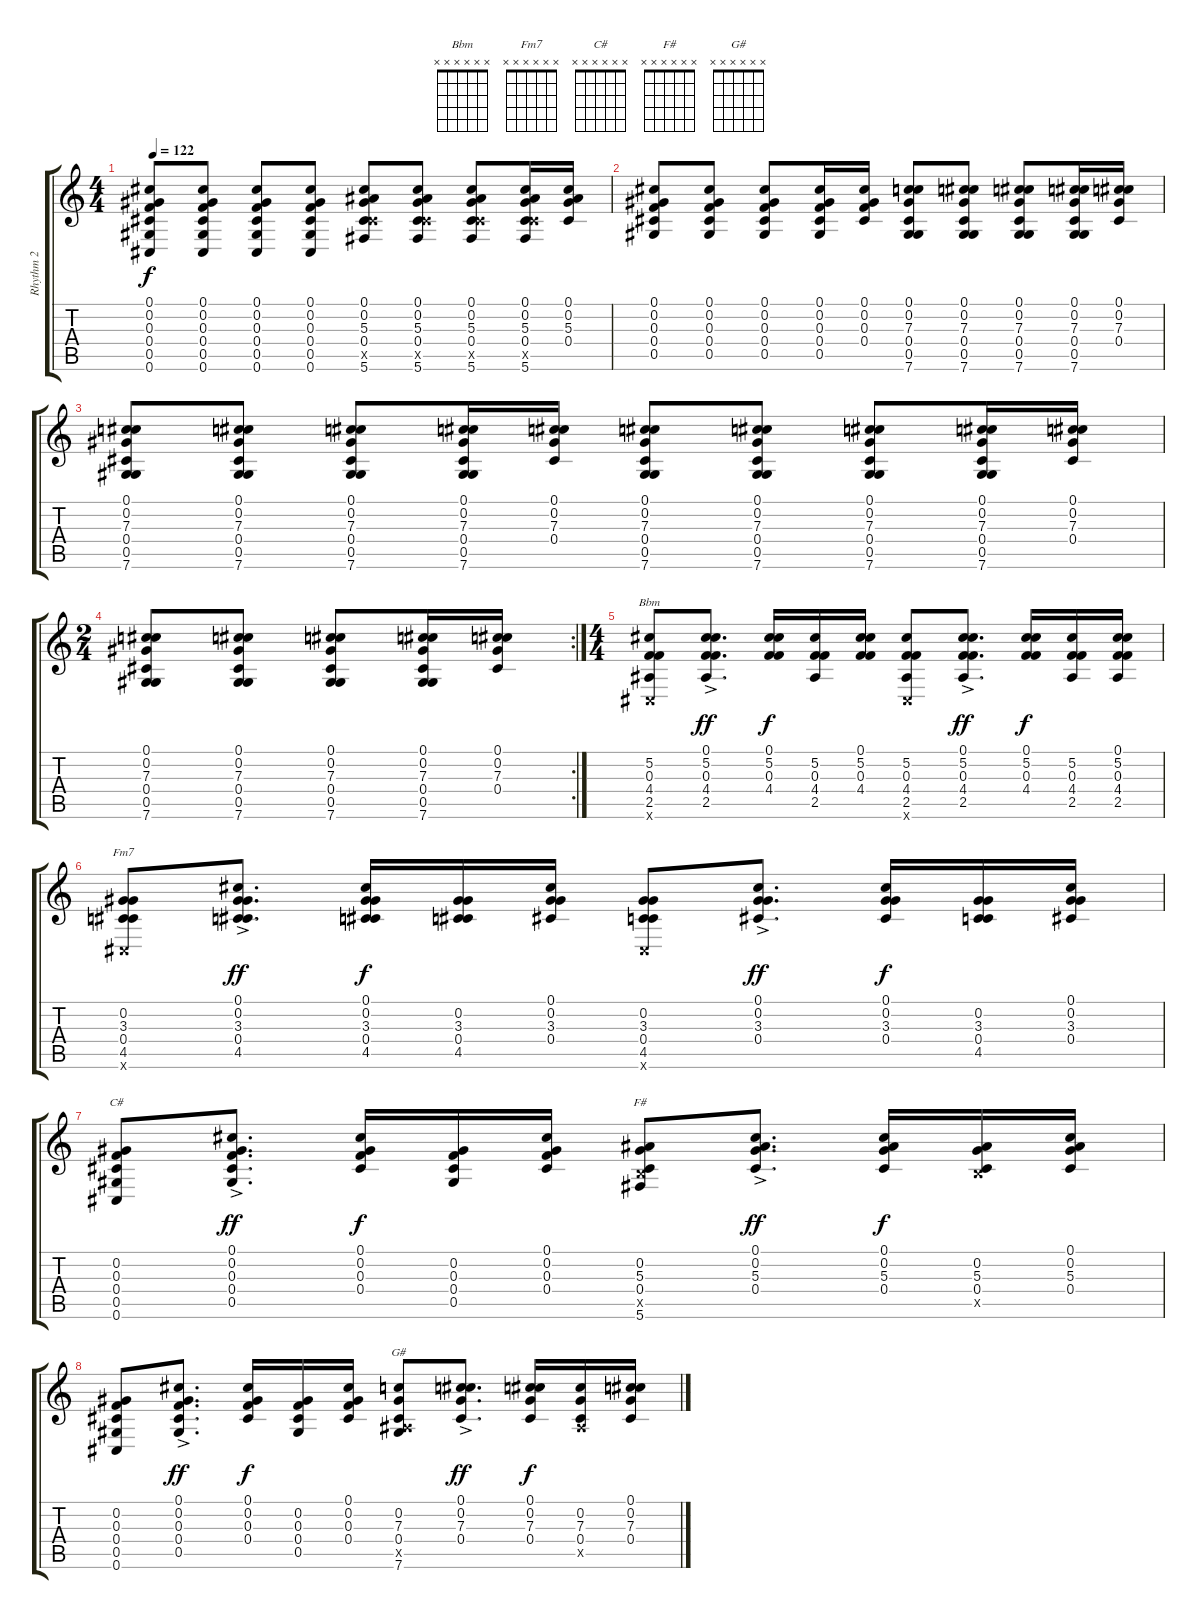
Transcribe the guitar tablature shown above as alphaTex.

\track ("Rhythm 2" "Rhythm 2") {instrument acousticguitarsteel}
\staff {score tabs}
\tuning (Db4 Ab3 F3 Db3 Ab2 Db2) {hide}
\chord ("Bbm" x x x x x x)
\chord ("Fm7" x x x x x x)
\chord ("C#" x x x x x x)
\chord ("F#" x x x x x x)
\chord ("G#" x x x x x x)
\ts (4 4)
\tempo 122
\clef g2
\ks c
(0.1 0.2 0.3 0.4 0.5 0.6).8{dy f} (0.1 0.2 0.3 0.4 0.5 0.6).8 (0.1 0.2 0.3 0.4 0.5 0.6).8 (0.1 0.2 0.3 0.4 0.5 0.6).8 (0.1 0.2 5.3 0.4 5.5{x} 5.6).8 (0.1 0.2 5.3 0.4 5.5{x} 5.6).8 (0.1 0.2 5.3 0.4 5.5{x} 5.6).8 (0.1 0.2 5.3 0.4 5.5{x} 5.6).16 (0.1 0.2 5.3 0.4).16 |
(0.1 0.2 0.3 0.4 0.5).8 (0.1 0.2 0.3 0.4 0.5).8 (0.1 0.2 0.3 0.4 0.5).8 (0.1 0.2 0.3 0.4 0.5).16 (0.1 0.2 0.3 0.4).16 (0.1 0.2 7.3 0.4 0.5 7.6).8 (0.1 0.2 7.3 0.4 0.5 7.6).8 (0.1 0.2 7.3 0.4 0.5 7.6).8 (0.1 0.2 7.3 0.4 0.5 7.6).16 (0.1 0.2 7.3 0.4).16 |
(0.1 0.2 7.3 0.4 0.5 7.6).8 (0.1 0.2 7.3 0.4 0.5 7.6).8 (0.1 0.2 7.3 0.4 0.5 7.6).8 (0.1 0.2 7.3 0.4 0.5 7.6).16 (0.1 0.2 7.3 0.4).16 (0.1 0.2 7.3 0.4 0.5 7.6).8 (0.1 0.2 7.3 0.4 0.5 7.6).8 (0.1 0.2 7.3 0.4 0.5 7.6).8 (0.1 0.2 7.3 0.4 0.5 7.6).16 (0.1 0.2 7.3 0.4).16 |
\rc 2
\ts (2 4)
(0.1 0.2 7.3 0.4 0.5 7.6).8 (0.1 0.2 7.3 0.4 0.5 7.6).8 (0.1 0.2 7.3 0.4 0.5 7.6).8 (0.1 0.2 7.3 0.4 0.5 7.6).16 (0.1 0.2 7.3 0.4).16 |
\ts (4 4)
(5.2 0.3 4.4 2.5 0.6{x}).8{ch "Bbm"} (0.1 5.2 0.3{ac} 4.4 2.5).8{d dy ff} (0.1 5.2 0.3 4.4).16{dy f} (5.2 0.3 4.4 2.5).16 (0.1 5.2 0.3 4.4).16 (5.2 0.3 4.4 2.5 0.6{x}).8 (0.1 5.2{ac} 0.3 4.4 2.5).8{d dy ff} (0.1 5.2 0.3 4.4).16{dy f} (5.2 0.3 4.4 2.5).16 (0.1 5.2 0.3 4.4 2.5).16 |
(0.2 3.3 0.4 4.5 0.6{x}).8{ch "Fm7"} (0.1 0.2 3.3{ac} 0.4 4.5).8{d dy ff} (0.1 0.2 3.3 0.4 4.5).16{dy f} (0.2 3.3 0.4 4.5).16 (0.1 0.2 3.3 0.4).16 (0.2 3.3 0.4 4.5 0.6{x}).8 (0.1 0.2 3.3{ac} 0.4).8{d dy ff} (0.1 0.2 3.3 0.4).16{dy f} (0.2 3.3 0.4 4.5).16 (0.1 0.2 3.3 0.4).16 |
(0.2 0.3 0.4 0.5 0.6).8{ch "C#"} (0.1 0.2 0.3{ac} 0.4 0.5).8{d dy ff} (0.1 0.2 0.3 0.4).16{dy f} (0.2 0.3 0.4 0.5).16 (0.1 0.2 0.3 0.4).16 (0.2 5.3 0.4 3.5{x} 5.6).8{ch "F#"} (0.1 0.2{ac} 5.3 0.4).8{d dy ff} (0.1 0.2 5.3 0.4).16{dy f} (0.2 5.3 0.4 3.5{x}).16 (0.1 0.2 5.3 0.4).16 |
(0.2 0.3 0.4 0.5 0.6).8 (0.1{ac} 0.2 0.3 0.4 0.5).8{d dy ff} (0.1 0.2 0.3 0.4).16{dy f} (0.2 0.3 0.4 0.5).16 (0.1 0.2 0.3 0.4).16 (0.2 7.3 0.4 2.5{x} 7.6).8{ch "G#"} (0.1 0.2{ac} 7.3 0.4).8{d dy ff} (0.1 0.2 7.3 0.4).16{dy f} (0.2 7.3 0.4 2.5{x}).16 (0.1 0.2 7.3 0.4).16
